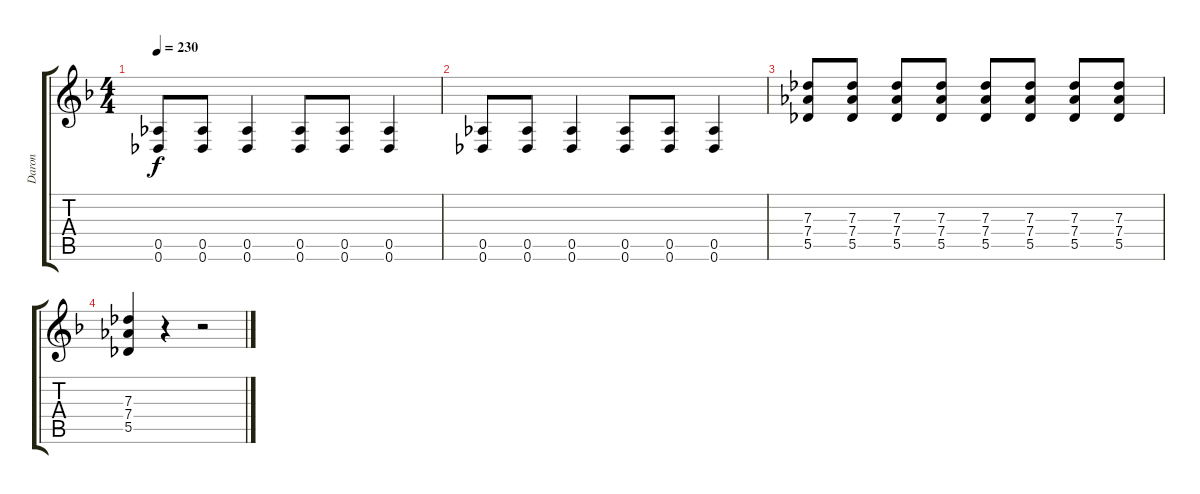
\track ("Daron" "Daron") {instrument overdrivenguitar}
\staff {score tabs}
\tuning (Eb4 Bb3 Gb3 Db3 Ab2 Db2) {hide}
\ts (4 4)
\tempo 230
\clef g2
\ks f
(0.5 0.6).8{dy f} (0.5 0.6).8 (0.5 0.6).4 (0.5 0.6).8 (0.5 0.6).8 (0.5 0.6).4 |
(0.5 0.6).8 (0.5 0.6).8 (0.5 0.6).4 (0.5 0.6).8 (0.5 0.6).8 (0.5 0.6).4 |
(7.3 7.4 5.5).8 (7.3 7.4 5.5).8 (7.3 7.4 5.5).8 (7.3 7.4 5.5).8 (7.3 7.4 5.5).8 (7.3 7.4 5.5).8 (7.3 7.4 5.5).8 (7.3 7.4 5.5).8 |
(7.3 7.4 5.5).4 r.4 r.2
